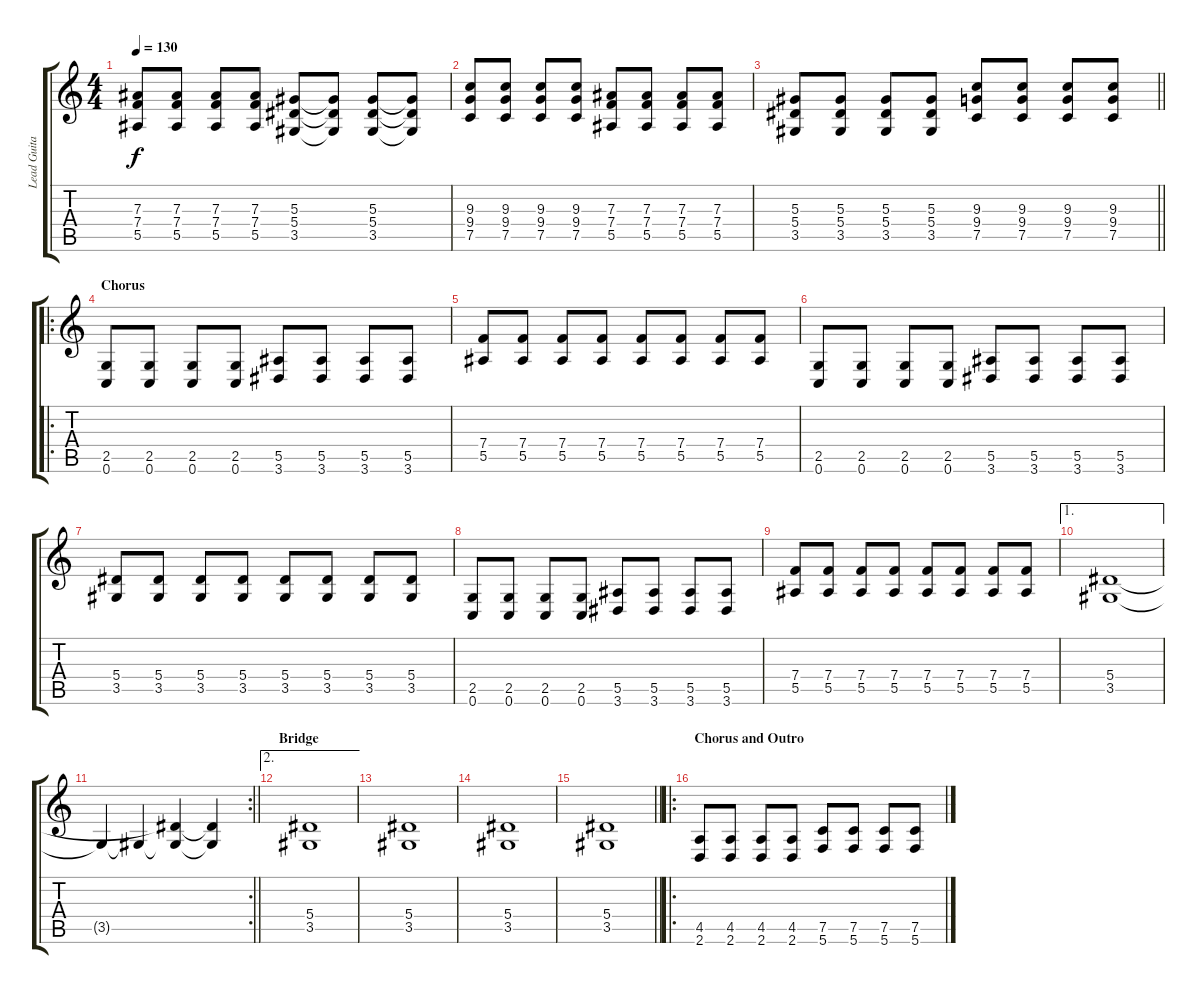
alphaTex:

\track ("Lead Guitar" "Lead Guita") {instrument distortionguitar}
\staff {score tabs}
\tuning (C4 G3 Eb3 Bb2 F2 C2) {hide}
\ts (4 4)
\tempo 130
\clef g2
\ks c
(7.3 7.4 5.5).8{dy f} (7.3 7.4 5.5).8 (7.3 7.4 5.5).8 (7.3 7.4 5.5).8 (5.3 5.4 3.5).8 (5.3{t} 5.4{t} 3.5{t}).8 (5.3 5.4 3.5).8 (5.3{t} 5.4{t} 3.5{t}).8 |
(9.3 9.4 7.5).8 (9.3 9.4 7.5).8 (9.3 9.4 7.5).8 (9.3 9.4 7.5).8 (7.3 7.4 5.5).8 (7.3 7.4 5.5).8 (7.3 7.4 5.5).8 (7.3 7.4 5.5).8 |
\barLineRight lightlight
(5.3 5.4 3.5).8 (5.3 5.4 3.5).8 (5.3 5.4 3.5).8 (5.3 5.4 3.5).8 (9.3 9.4 7.5).8 (9.3 9.4 7.5).8 (9.3 9.4 7.5).8 (9.3 9.4 7.5).8 |
\ro
\section ("" "Chorus")
(2.5 0.6).8 (2.5 0.6).8 (2.5 0.6).8 (2.5 0.6).8 (5.5 3.6).8 (5.5 3.6).8 (5.5 3.6).8 (5.5 3.6).8 |
(7.4 5.5).8 (7.4 5.5).8 (7.4 5.5).8 (7.4 5.5).8 (7.4 5.5).8 (7.4 5.5).8 (7.4 5.5).8 (7.4 5.5).8 |
(2.5 0.6).8 (2.5 0.6).8 (2.5 0.6).8 (2.5 0.6).8 (5.5 3.6).8 (5.5 3.6).8 (5.5 3.6).8 (5.5 3.6).8 |
(5.4 3.5).8 (5.4 3.5).8 (5.4 3.5).8 (5.4 3.5).8 (5.4 3.5).8 (5.4 3.5).8 (5.4 3.5).8 (5.4 3.5).8 |
(2.5 0.6).8 (2.5 0.6).8 (2.5 0.6).8 (2.5 0.6).8 (5.5 3.6).8 (5.5 3.6).8 (5.5 3.6).8 (5.5 3.6).8 |
(7.4 5.5).8 (7.4 5.5).8 (7.4 5.5).8 (7.4 5.5).8 (7.4 5.5).8 (7.4 5.5).8 (7.4 5.5).8 (7.4 5.5).8 |
\ae 1
(5.4 3.5).1 |
\rc 2
\barLineRight lightlight
3.5{t}.4 3.5{t}.4 (5.4{t} 3.5{t}).4 (5.4{t} 3.5{t}).4 |
\ae 2
\section ("" "Bridge")
(5.4 3.5).1 |
(5.4 3.5).1 |
(5.4 3.5).1 |
\barLineRight lightlight
(5.4 3.5).1 |
\ro
\section ("" "Chorus and Outro")
(4.5 2.6).8 (4.5 2.6).8 (4.5 2.6).8 (4.5 2.6).8 (7.5 5.6).8 (7.5 5.6).8 (7.5 5.6).8 (7.5 5.6).8
